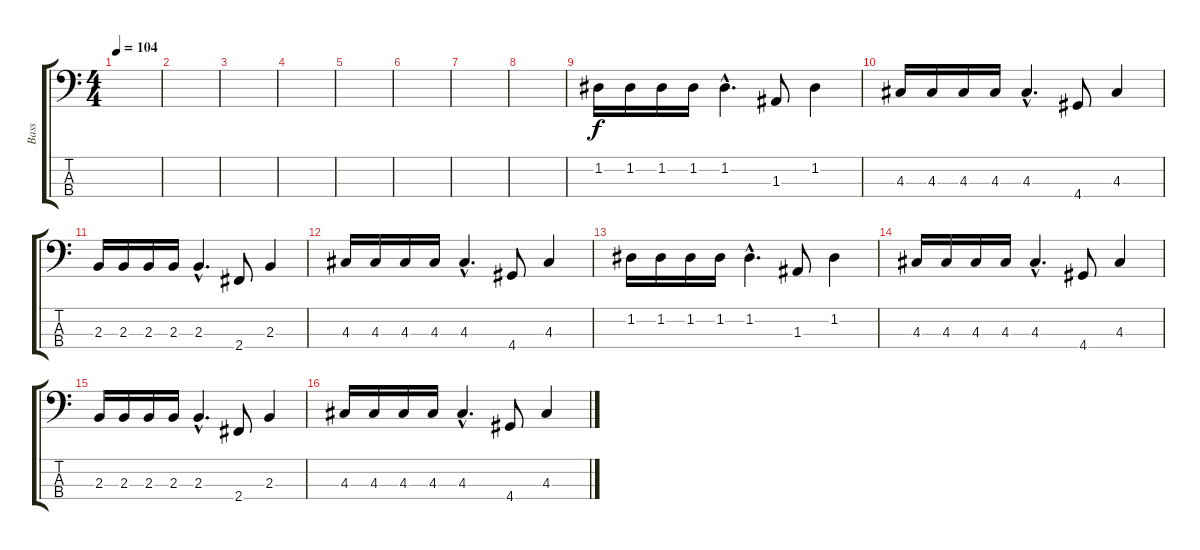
\track ("Bass" "Bass") {instrument electricbassfinger}
\staff {score tabs}
\tuning (G2 D2 A1 E1) {hide}
\ts (4 4)
\tempo 104
\clef f4
\ks c
|
|
|
|
|
|
|
|
1.2.16 1.2.16 1.2.16 1.2.16 1.2{hac}.4{d} 1.3.8 1.2.4 |
4.3.16 4.3.16 4.3.16 4.3.16 4.3{hac}.4{d} 4.4.8 4.3.4 |
2.3.16 2.3.16 2.3.16 2.3.16 2.3{hac}.4{d} 2.4.8 2.3.4 |
4.3.16 4.3.16 4.3.16 4.3.16 4.3{hac}.4{d} 4.4.8 4.3.4 |
1.2.16 1.2.16 1.2.16 1.2.16 1.2{hac}.4{d} 1.3.8 1.2.4 |
4.3.16 4.3.16 4.3.16 4.3.16 4.3{hac}.4{d} 4.4.8 4.3.4 |
2.3.16 2.3.16 2.3.16 2.3.16 2.3{hac}.4{d} 2.4.8 2.3.4 |
4.3.16 4.3.16 4.3.16 4.3.16 4.3{hac}.4{d} 4.4.8 4.3.4
